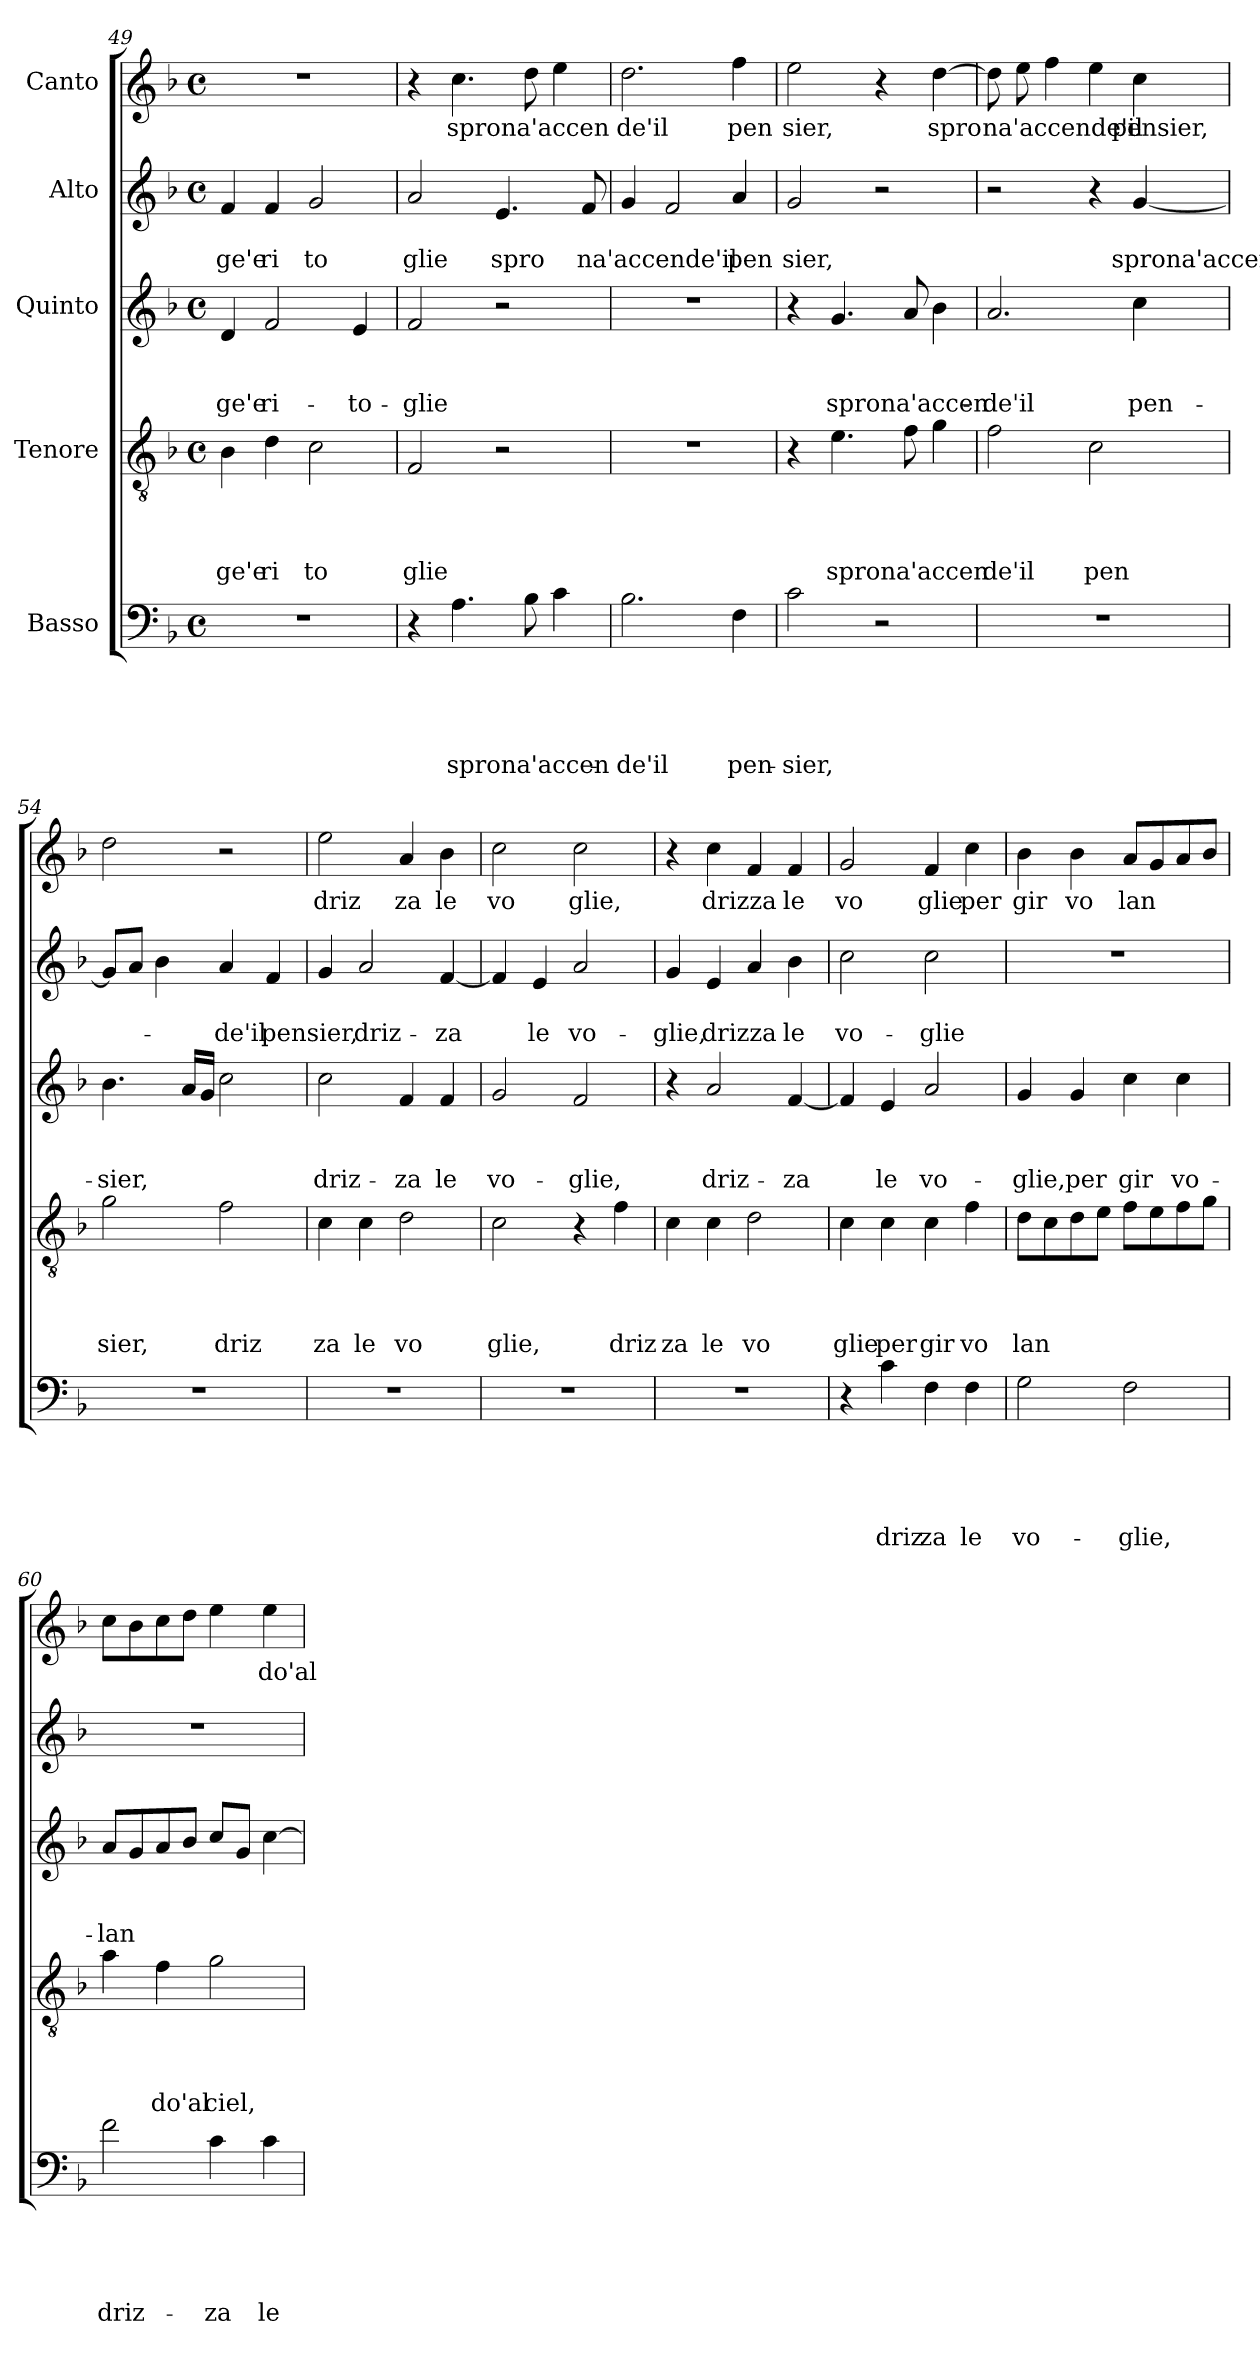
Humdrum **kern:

**kern	**text	**text	**text	**text	**text	**kern	**text	**text	**text	**text	**kern	**text	**text	**text	**kern	**text	**text	**kern	**text
*part5	*part5	*part5	*part5	*part5	*part5	*part4	*part4	*part4	*part4	*part4	*part3	*part3	*part3	*part3	*part2	*part2	*part2	*part1	*part1
*staff5	*staff5	*staff5	*staff5	*staff5	*staff5	*staff4	*staff4	*staff4	*staff4	*staff4	*staff3	*staff3	*staff3	*staff3	*staff2	*staff2	*staff2	*staff1	*staff1
*I"Basso	*	*	*	*	*	*I"Tenore	*	*	*	*	*I"Quinto	*	*	*	*I"Alto	*	*	*I"Canto	*
*clefF4	*	*	*	*	*	*clefGv2	*	*	*	*	*clefG2	*	*	*	*clefG2	*	*	*clefG2	*
*k[b-]	*	*	*	*	*	*k[b-]	*	*	*	*	*k[b-]	*	*	*	*k[b-]	*	*	*k[b-]	*
*F:	*	*	*	*	*	*F:	*	*	*	*	*F:	*	*	*	*F:	*	*	*F:	*
*M4/4	*	*	*	*	*	*M4/4	*	*	*	*	*M4/4	*	*	*	*M4/4	*	*	*M4/4	*
*met(c)	*	*	*	*	*	*met(c)	*	*	*	*	*met(c)	*	*	*	*met(c)	*	*	*met(c)	*
=49	=49	=49	=49	=49	=49	=49	=49	=49	=49	=49	=49	=49	=49	=49	=49	=49	=49	=49	=49
!	!	!	!	!	!	!	!	!	!	!LO:LY:b	!	!	!	!LO:LY:b	!	!	!LO:LY:b	!	!
1r	.	.	.	.	.	4B-\	.	.	.	ge'e	4d/	.	.	-ge'e	4f/	.	ge'e	1r	.
!	!	!	!	!	!	!	!	!	!	!LO:LY:b	!	!	!	!LO:LY:b	!	!	!LO:LY:b	!	!
.	.	.	.	.	.	4d\	.	.	.	ri	2f/	.	.	ri-	4f/	.	ri	.	.
!	!	!	!	!	!	!	!	!	!	!LO:LY:b	!	!	!	!	!	!	!LO:LY:b	!	!
.	.	.	.	.	.	2c\	.	.	.	to	.	.	.	.	2g/	.	to	.	.
!	!	!	!	!	!	!	!	!	!	!	!	!	!	!LO:LY:b	!	!	!	!	!
.	.	.	.	.	.	.	.	.	.	.	4e/	.	.	-to-	.	.	.	.	.
=50	=50	=50	=50	=50	=50	=50	=50	=50	=50	=50	=50	=50	=50	=50	=50	=50	=50	=50	=50
!	!	!	!	!	!	!	!	!	!	!LO:LY:b	!	!	!	!LO:LY:b	!	!	!LO:LY:b	!	!
4r	.	.	.	.	.	2F/	.	.	.	glie	2f/	.	.	-glie	2a/	.	glie	4r	.
!	!	!	!	!	!LO:LY:b	!	!	!	!	!	!	!	!	!	!	!	!	!	!LO:LY:b
4.A\	.	.	.	.	sprona'accen-	.	.	.	.	.	.	.	.	.	.	.	.	4.cc\	sprona'accen
!	!	!	!	!	!	!	!	!	!	!	!	!	!	!	!	!	!LO:LY:b	!	!
.	.	.	.	.	.	2r	.	.	.	.	2r	.	.	.	4.e/	.	spro	.	.
8B-\	.	.	.	.	.	.	.	.	.	.	.	.	.	.	.	.	.	8dd\	.
4c\	.	.	.	.	.	.	.	.	.	.	.	.	.	.	.	.	.	4ee\	.
!	!	!	!	!	!	!	!	!	!	!	!	!	!	!	!	!	!LO:LY:b	!	!
.	.	.	.	.	.	.	.	.	.	.	.	.	.	.	8f/	.	na'accende'il	.	.
=51	=51	=51	=51	=51	=51	=51	=51	=51	=51	=51	=51	=51	=51	=51	=51	=51	=51	=51	=51
!	!	!	!	!	!LO:LY:b	!	!	!	!	!	!	!	!	!	!	!	!	!	!LO:LY:b
2.B-\	.	.	.	.	-de'il	1r	.	.	.	.	1r	.	.	.	4g/	.	.	2.dd\	de'il
.	.	.	.	.	.	.	.	.	.	.	.	.	.	.	2f/	.	.	.	.
!	!	!	!	!	!LO:LY:b	!	!	!	!	!	!	!	!	!	!	!	!LO:LY:b	!	!LO:LY:b
4F\	.	.	.	.	pen-	.	.	.	.	.	.	.	.	.	4a/	.	pen	4ff\	pen
=52	=52	=52	=52	=52	=52	=52	=52	=52	=52	=52	=52	=52	=52	=52	=52	=52	=52	=52	=52
!	!	!	!	!	!LO:LY:b	!	!	!	!	!	!	!	!	!	!	!	!LO:LY:b	!	!LO:LY:b
2c\	.	.	.	.	-sier,	4r	.	.	.	.	4r	.	.	.	2g/	.	sier,	2ee\	sier,
!	!	!	!	!	!	!	!	!	!	!LO:LY:b	!	!	!	!LO:LY:b	!	!	!	!	!
.	.	.	.	.	.	4.e\	.	.	.	sprona'accen	4.g/	.	.	sprona'accen-	.	.	.	.	.
2r	.	.	.	.	.	.	.	.	.	.	.	.	.	.	2r	.	.	4r	.
.	.	.	.	.	.	8f\	.	.	.	.	8a/	.	.	.	.	.	.	.	.
!	!	!	!	!	!	!	!	!	!	!	!	!	!	!	!	!	!	!	!LO:LY:b
.	.	.	.	.	.	4g\	.	.	.	.	4b-\	.	.	.	.	.	.	[<4dd\	spro
!!LO:LB:g=z
=53	=53	=53	=53	=53	=53	=53	=53	=53	=53	=53	=53	=53	=53	=53	=53	=53	=53	=53	=53
!	!	!	!	!	!	!	!	!	!	!LO:LY:b	!	!	!	!LO:LY:b	!	!	!	!	!LO:LY:b
1r	.	.	.	.	.	2f\	.	.	.	de'il	2.a/	.	.	-de'il	2r	.	.	8dd\]	na'accende'il
.	.	.	.	.	.	.	.	.	.	.	.	.	.	.	.	.	.	8ee\	.
.	.	.	.	.	.	.	.	.	.	.	.	.	.	.	.	.	.	4ff\	.
!	!	!	!	!	!	!	!	!	!	!LO:LY:b	!	!	!	!	!	!	!	!	!
.	.	.	.	.	.	2c\	.	.	.	pen	.	.	.	.	4r	.	.	4ee\	.
!	!	!	!	!	!	!	!	!	!	!	!	!	!	!LO:LY:b	!	!	!LO:LY:b	!	!LO:LY:b
.	.	.	.	.	.	.	.	.	.	.	4cc\	.	.	pen-	[<4g/	.	sprona'accen-	4cc\	pensier,
=54	=54	=54	=54	=54	=54	=54	=54	=54	=54	=54	=54	=54	=54	=54	=54	=54	=54	=54	=54
!	!	!	!	!	!	!	!	!	!	!LO:LY:b	!	!	!	!LO:LY:b	!	!	!	!	!
1r	.	.	.	.	.	2g\	.	.	.	sier,	4.b-\	.	.	-sier,	8g/L]	.	.	2dd\	.
.	.	.	.	.	.	.	.	.	.	.	.	.	.	.	8a/J	.	.	.	.
.	.	.	.	.	.	.	.	.	.	.	.	.	.	.	4b-\	.	.	.	.
.	.	.	.	.	.	.	.	.	.	.	16a/LL	.	.	.	.	.	.	.	.
.	.	.	.	.	.	.	.	.	.	.	16g/JJ	.	.	.	.	.	.	.	.
!	!	!	!	!	!	!	!	!	!	!LO:LY:b	!	!	!	!	!	!	!LO:LY:b	!	!
.	.	.	.	.	.	2f\	.	.	.	driz	2cc\	.	.	.	4a/	.	-de'il	2r	.
!	!	!	!	!	!	!	!	!	!	!	!	!	!	!	!	!	!LO:LY:b	!	!
.	.	.	.	.	.	.	.	.	.	.	.	.	.	.	4f/	.	pensier,	.	.
=55	=55	=55	=55	=55	=55	=55	=55	=55	=55	=55	=55	=55	=55	=55	=55	=55	=55	=55	=55
!	!	!	!	!	!	!	!	!	!	!LO:LY:b	!	!	!	!LO:LY:b	!	!	!	!	!LO:LY:b
1r	.	.	.	.	.	4c\	.	.	.	za	2cc\	.	.	driz-	4g/	.	.	2ee\	driz
!	!	!	!	!	!	!	!	!	!	!LO:LY:b	!	!	!	!	!	!	!LO:LY:b	!	!
.	.	.	.	.	.	4c\	.	.	.	le	.	.	.	.	2a/	.	driz-	.	.
!	!	!	!	!	!	!	!	!	!	!LO:LY:b	!	!	!	!LO:LY:b	!	!	!	!	!LO:LY:b
.	.	.	.	.	.	2d\	.	.	.	vo	4f/	.	.	-za	.	.	.	4a/	za
!	!	!	!	!	!	!	!	!	!	!	!	!	!	!LO:LY:b	!	!	!LO:LY:b	!	!LO:LY:b
.	.	.	.	.	.	.	.	.	.	.	4f/	.	.	le	[<4f/	.	-za	4b-\	le
=56	=56	=56	=56	=56	=56	=56	=56	=56	=56	=56	=56	=56	=56	=56	=56	=56	=56	=56	=56
!	!	!	!	!	!	!	!	!	!	!LO:LY:b	!	!	!	!LO:LY:b	!	!	!	!	!LO:LY:b
1r	.	.	.	.	.	2c\	.	.	.	glie,	2g/	.	.	vo-	4f/]	.	.	2cc\	vo
!	!	!	!	!	!	!	!	!	!	!	!	!	!	!	!	!	!LO:LY:b	!	!
.	.	.	.	.	.	.	.	.	.	.	.	.	.	.	4e/	.	le	.	.
!	!	!	!	!	!	!	!	!	!	!	!	!	!	!LO:LY:b	!	!	!LO:LY:b	!	!LO:LY:b
.	.	.	.	.	.	4r	.	.	.	.	2f/	.	.	-glie,	2a/	.	vo-	2cc\	glie,
!	!	!	!	!	!	!	!	!	!	!LO:LY:b	!	!	!	!	!	!	!	!	!
.	.	.	.	.	.	4f\	.	.	.	driz	.	.	.	.	.	.	.	.	.
=57	=57	=57	=57	=57	=57	=57	=57	=57	=57	=57	=57	=57	=57	=57	=57	=57	=57	=57	=57
!	!	!	!	!	!	!	!	!	!	!LO:LY:b	!	!	!	!	!	!	!LO:LY:b	!	!
1r	.	.	.	.	.	4c\	.	.	.	za	4r	.	.	.	4g/	.	-glie,	4r	.
!	!	!	!	!	!	!	!	!	!	!LO:LY:b	!	!	!	!LO:LY:b	!	!	!LO:LY:b	!	!LO:LY:b
.	.	.	.	.	.	4c\	.	.	.	le	2a/	.	.	driz-	4e/	.	drizza	4cc\	drizza
!	!	!	!	!	!	!	!	!	!	!LO:LY:b	!	!	!	!	!	!	!	!	!
.	.	.	.	.	.	2d\	.	.	.	vo	.	.	.	.	4a/	.	.	4f/	.
!	!	!	!	!	!	!	!	!	!	!	!	!	!	!LO:LY:b	!	!	!LO:LY:b	!	!LO:LY:b
.	.	.	.	.	.	.	.	.	.	.	[<4f/	.	.	-za	4b-\	.	le	4f/	le
=58	=58	=58	=58	=58	=58	=58	=58	=58	=58	=58	=58	=58	=58	=58	=58	=58	=58	=58	=58
!	!	!	!	!	!	!	!	!	!	!LO:LY:b	!	!	!	!	!	!	!LO:LY:b	!	!LO:LY:b
4r	.	.	.	.	.	4c\	.	.	.	glie	4f/]	.	.	.	2cc\	.	vo-	2g/	vo
!	!	!	!	!	!LO:LY:b	!	!	!	!	!LO:LY:b	!	!	!	!LO:LY:b	!	!	!	!	!
4c\	.	.	.	.	driz	4c\	.	.	.	per	4e/	.	.	le	.	.	.	.	.
!	!	!	!	!	!LO:LY:b	!	!	!	!	!LO:LY:b	!	!	!	!LO:LY:b	!	!	!LO:LY:b	!	!LO:LY:b
4F\	.	.	.	.	za	4c\	.	.	.	gir	2a/	.	.	vo-	2cc\	.	-glie	4f/	glie
!	!	!	!	!	!LO:LY:b	!	!	!	!	!LO:LY:b	!	!	!	!	!	!	!	!	!LO:LY:b
4F\	.	.	.	.	le	4f\	.	.	.	vo	.	.	.	.	.	.	.	4cc\	per
=59	=59	=59	=59	=59	=59	=59	=59	=59	=59	=59	=59	=59	=59	=59	=59	=59	=59	=59	=59
!	!	!	!	!	!LO:LY:b	!	!	!	!	!LO:LY:b	!	!	!	!LO:LY:b	!	!	!	!	!LO:LY:b
2G\	.	.	.	.	vo-	8d\L	.	.	.	lan	4g/	.	.	-glie,	1r	.	.	4b-\	gir
.	.	.	.	.	.	8c\	.	.	.	.	.	.	.	.	.	.	.	.	.
!	!	!	!	!	!	!	!	!	!	!	!	!	!	!LO:LY:b	!	!	!	!	!LO:LY:b
.	.	.	.	.	.	8d\	.	.	.	.	4g/	.	.	per	.	.	.	4b-\	vo
.	.	.	.	.	.	8e\J	.	.	.	.	.	.	.	.	.	.	.	.	.
!	!	!	!	!	!LO:LY:b	!	!	!	!	!	!	!	!	!LO:LY:b	!	!	!	!	!LO:LY:b
2F\	.	.	.	.	-glie,	8f\L	.	.	.	.	4cc\	.	.	gir	.	.	.	8a/L	lan
.	.	.	.	.	.	8e\	.	.	.	.	.	.	.	.	.	.	.	8g/	.
!	!	!	!	!	!	!	!	!	!	!	!	!	!	!LO:LY:b	!	!	!	!	!
.	.	.	.	.	.	8f\	.	.	.	.	4cc\	.	.	vo-	.	.	.	8a/	.
.	.	.	.	.	.	8g\J	.	.	.	.	.	.	.	.	.	.	.	8b-/J	.
!!LO:LB:g=z
=60	=60	=60	=60	=60	=60	=60	=60	=60	=60	=60	=60	=60	=60	=60	=60	=60	=60	=60	=60
!	!	!	!	!	!LO:LY:b	!	!	!	!	!	!	!	!	!LO:LY:b	!	!	!	!	!
2f\	.	.	.	.	driz-	4a\	.	.	.	.	8a/L	.	.	-lan	1r	.	.	8cc\L	.
.	.	.	.	.	.	.	.	.	.	.	8g/	.	.	.	.	.	.	8b-\	.
!	!	!	!	!	!	!	!	!	!	!LO:LY:b	!	!	!	!	!	!	!	!	!
.	.	.	.	.	.	4f\	.	.	.	do'al	8a/	.	.	.	.	.	.	8cc\	.
.	.	.	.	.	.	.	.	.	.	.	8b-/J	.	.	.	.	.	.	8dd\J	.
!	!	!	!	!	!LO:LY:b	!	!	!	!	!LO:LY:b	!	!	!	!	!	!	!	!	!
4c\	.	.	.	.	-za	2g\	.	.	.	ciel,	8cc/L	.	.	.	.	.	.	4ee\	.
.	.	.	.	.	.	.	.	.	.	.	8g/J	.	.	.	.	.	.	.	.
!	!	!	!	!	!LO:LY:b	!	!	!	!	!	!	!	!	!	!	!	!	!	!LO:LY:b
4c\	.	.	.	.	le	.	.	.	.	.	[>4cc\	.	.	.	.	.	.	4ee\	do'al
=	=	=	=	=	=	=	=	=	=	=	=	=	=	=	=	=	=	=	=
*-	*-	*-	*-	*-	*-	*-	*-	*-	*-	*-	*-	*-	*-	*-	*-	*-	*-	*-	*-
